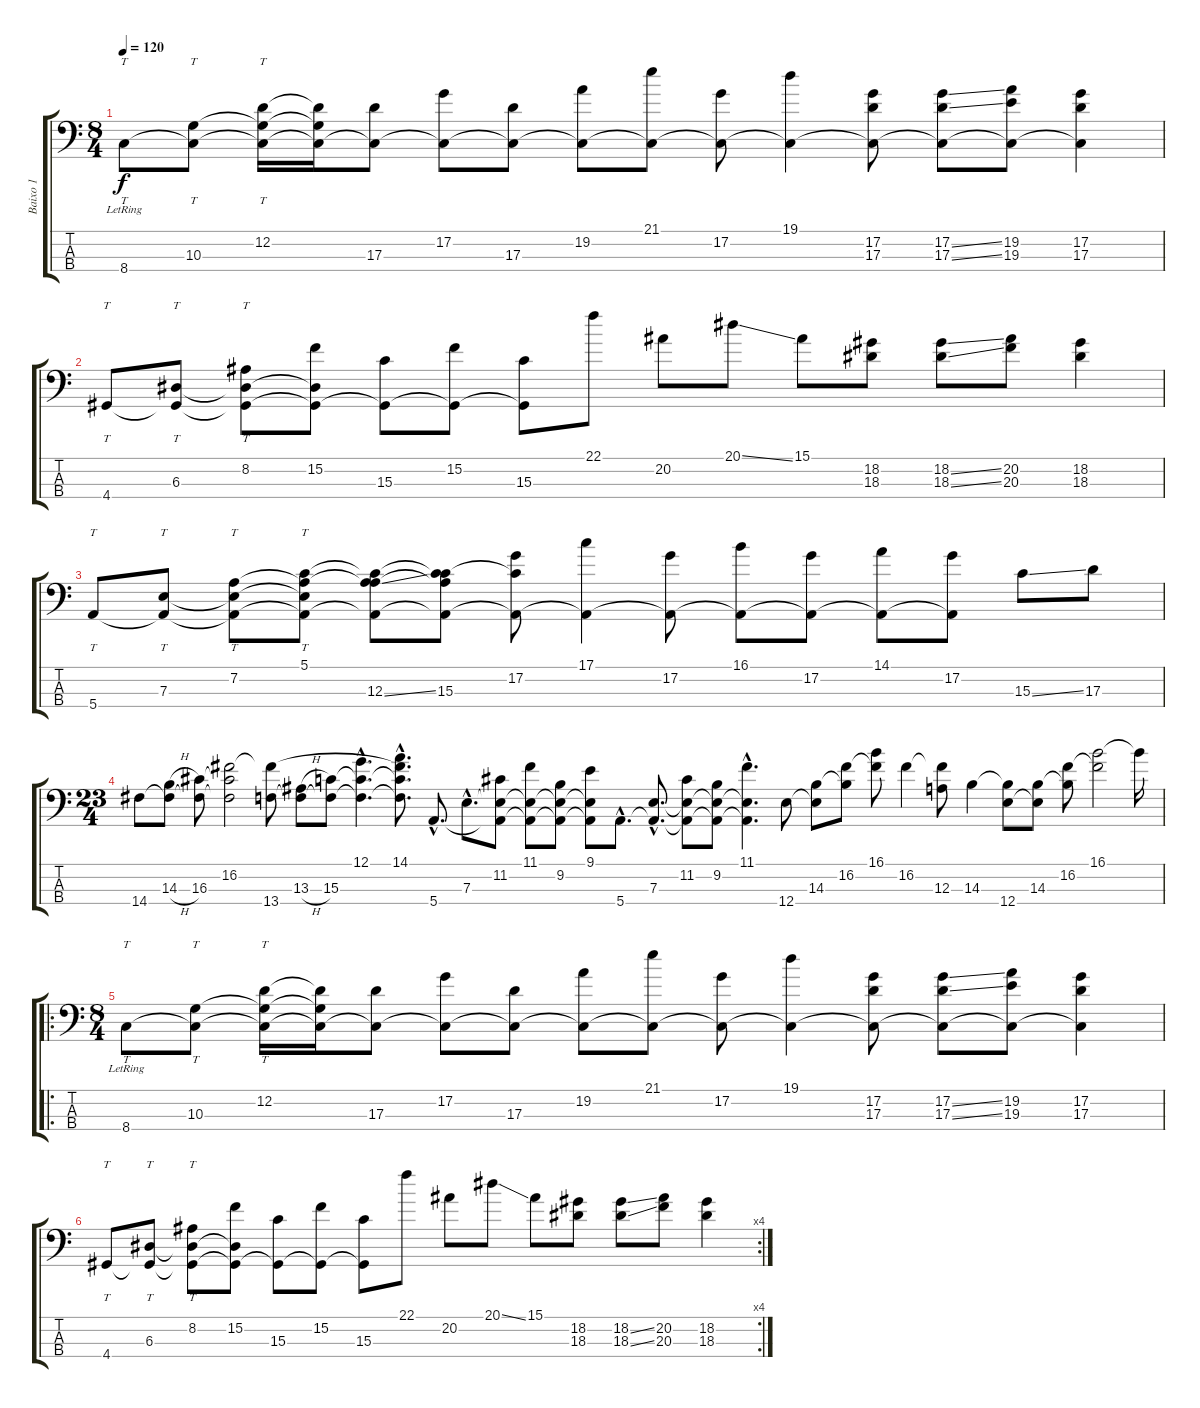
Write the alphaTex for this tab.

\track ("Baixo 1" "Baixo 1") {instrument electricbassfinger}
\staff {score tabs}
\tuning (G2 D2 A1 E1) {hide}
\ts (8 4)
\tempo 120
\clef f4
\ks c
8.4{lr}.8{tt dy f} (10.3 8.4{t}).8{tt} (12.2 10.3{t} 8.4{t}).16{tt} (12.2{t} 10.3{t} 8.4{t}).16 (17.3 8.4{t}).8 (17.2 8.4{t}).8 (17.3 8.4{t}).8 (19.2 8.4{t}).8 (21.1 8.4{t}).8 (17.2 8.4{t}).8 (19.1 8.4{t}).4 (17.2 17.3 8.4{t}).8 (17.2{ss} 17.3{ss} 8.4{t}).8 (19.2 19.3 8.4{t}).8 (17.2 17.3 8.4{t}).4 |
4.4.8{tt} (6.3 4.4{t}).8{tt} (8.2 6.3{t} 4.4{t}).8{tt} (15.2 6.3{t} 4.4{t}).8 (15.3 4.4{t}).8 (15.2 4.4{t}).8 (15.3 4.4{t}).8 22.1.8 20.2.8 20.1{ss}.8 15.1.8 (18.2 18.3).8 (18.2{ss} 18.3{ss}).8 (20.2 20.3).8 (18.2 18.3).4 |
5.4.8{tt} (7.3 5.4{t}).8{tt} (7.2 7.3{t} 5.4{t}).8{tt} (5.1 7.2{t} 7.3{t} 5.4{t}).8{tt} (5.1{t} 7.2{t} 12.3{ss} 5.4{t}).8 (5.1{t} 7.2{t} 15.3 5.4{t}).8 (5.1{t} 17.2 5.4{t}).8 (17.1 5.4{t}).4 (17.2 5.4{t}).8 (16.1 5.4{t}).8 (17.2 5.4{t}).8 (14.1 5.4{t}).8 (17.2 5.4{t}).8 15.3{ss}.8 17.3.8 |
\ts (23 4)
14.4.8 (14.3{h} 14.4{t}).8 (16.3 14.4{t}).8 (16.2 16.3{t} 14.4{t}).2 (16.2{t} 13.4).8 (13.3{h} 13.4{t}).8 (15.3 13.4{t}).8 (12.1{hac} 15.3{hac t} 13.4{hac t}).4{d} (14.1{hac} 16.2{hac t} 15.3{hac t} 13.4{hac t}).8{d} 5.4{hac}.8{d} 7.3{hac}.8{d} (11.2 7.3{t} 5.4{t}).8 (11.1 7.3{t} 5.4{t}).8 (9.2 7.3{t} 5.4{t}).8 (9.1 7.3{t} 5.4{t}).8 5.4{hac}.8{d} (7.3{hac} 5.4{hac t}).8{d} (11.2 7.3{t} 5.4{t}).8 (9.2 7.3{t} 5.4{t}).8 (11.1{hac} 7.3{hac t} 5.4{hac t}).4{d} 12.4.8 (14.3 12.4{t}).8 (16.2 14.3{t}).8 (16.1 16.2{t}).8 16.2.4 (16.2{t} 12.3).8 14.3.4 (14.3{t} 12.4).8 (14.3 12.4{t}).8 (16.2 14.3{t}).8 (16.1 16.2{t}).2 16.1{t}.16 |
\ro
\ts (8 4)
8.4{lr}.8{tt} (10.3 8.4{t}).8{tt} (12.2 10.3{t} 8.4{t}).16{tt} (12.2{t} 10.3{t} 8.4{t}).16 (17.3 8.4{t}).8 (17.2 8.4{t}).8 (17.3 8.4{t}).8 (19.2 8.4{t}).8 (21.1 8.4{t}).8 (17.2 8.4{t}).8 (19.1 8.4{t}).4 (17.2 17.3 8.4{t}).8 (17.2{ss} 17.3{ss} 8.4{t}).8 (19.2 19.3 8.4{t}).8 (17.2 17.3 8.4{t}).4 |
\rc 4
4.4.8{tt} (6.3 4.4{t}).8{tt} (8.2 6.3{t} 4.4{t}).8{tt} (15.2 6.3{t} 4.4{t}).8 (15.3 4.4{t}).8 (15.2 4.4{t}).8 (15.3 4.4{t}).8 22.1.8 20.2.8 20.1{ss}.8 15.1.8 (18.2 18.3).8 (18.2{ss} 18.3{ss}).8 (20.2 20.3).8 (18.2 18.3).4
